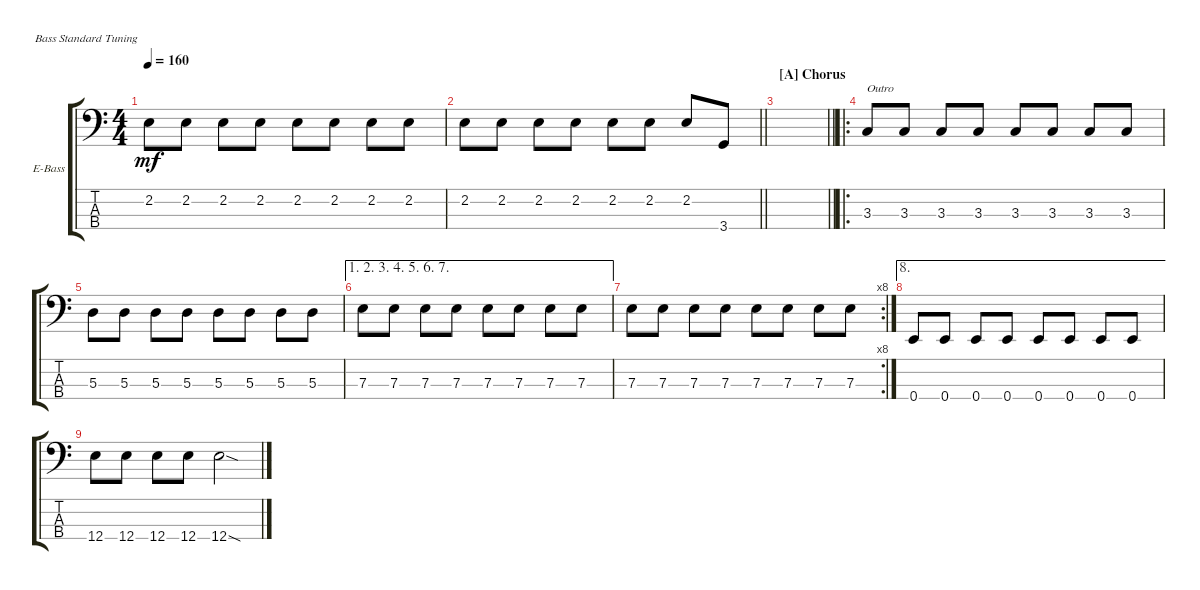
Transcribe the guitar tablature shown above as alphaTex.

\defaultSystemsLayout 4
\bracketExtendMode groupsimilarinstruments
\firstSystemTrackNameOrientation horizontal
\otherSystemsTrackNameOrientation horizontal
\track ("Electric Bass" "E-Bass") {instrument electricbassfinger}
\staff {score tabs}
\tuning (G2 D2 A1 E1)
\ts (4 4)
\tempo 160
\clef f4
\ks c
2.2.8{dy mf} 2.2.8 2.2.8 2.2.8 2.2.8 2.2.8 2.2.8 2.2.8 |
\barLineRight lightlight
2.2.8 2.2.8 2.2.8 2.2.8 2.2.8 2.2.8 2.2.8 3.4.8 |
\section ("A" "Chorus")
\barLineRight lightlight
|
\ro
3.3.8{txt "Outro"} 3.3.8 3.3.8 3.3.8 3.3.8 3.3.8 3.3.8 3.3.8 |
5.3.8 5.3.8 5.3.8 5.3.8 5.3.8 5.3.8 5.3.8 5.3.8 |
\ae (1 2 3 4 5 6 7)
7.3.8 7.3.8 7.3.8 7.3.8 7.3.8 7.3.8 7.3.8 7.3.8 |
\rc 8
7.3.8 7.3.8 7.3.8 7.3.8 7.3.8 7.3.8 7.3.8 7.3.8 |
\ae 8
0.4.8 0.4.8 0.4.8 0.4.8 0.4.8 0.4.8 0.4.8 0.4.8 |
12.4.8 12.4.8 12.4.8 12.4.8 12.4{sod}.2
